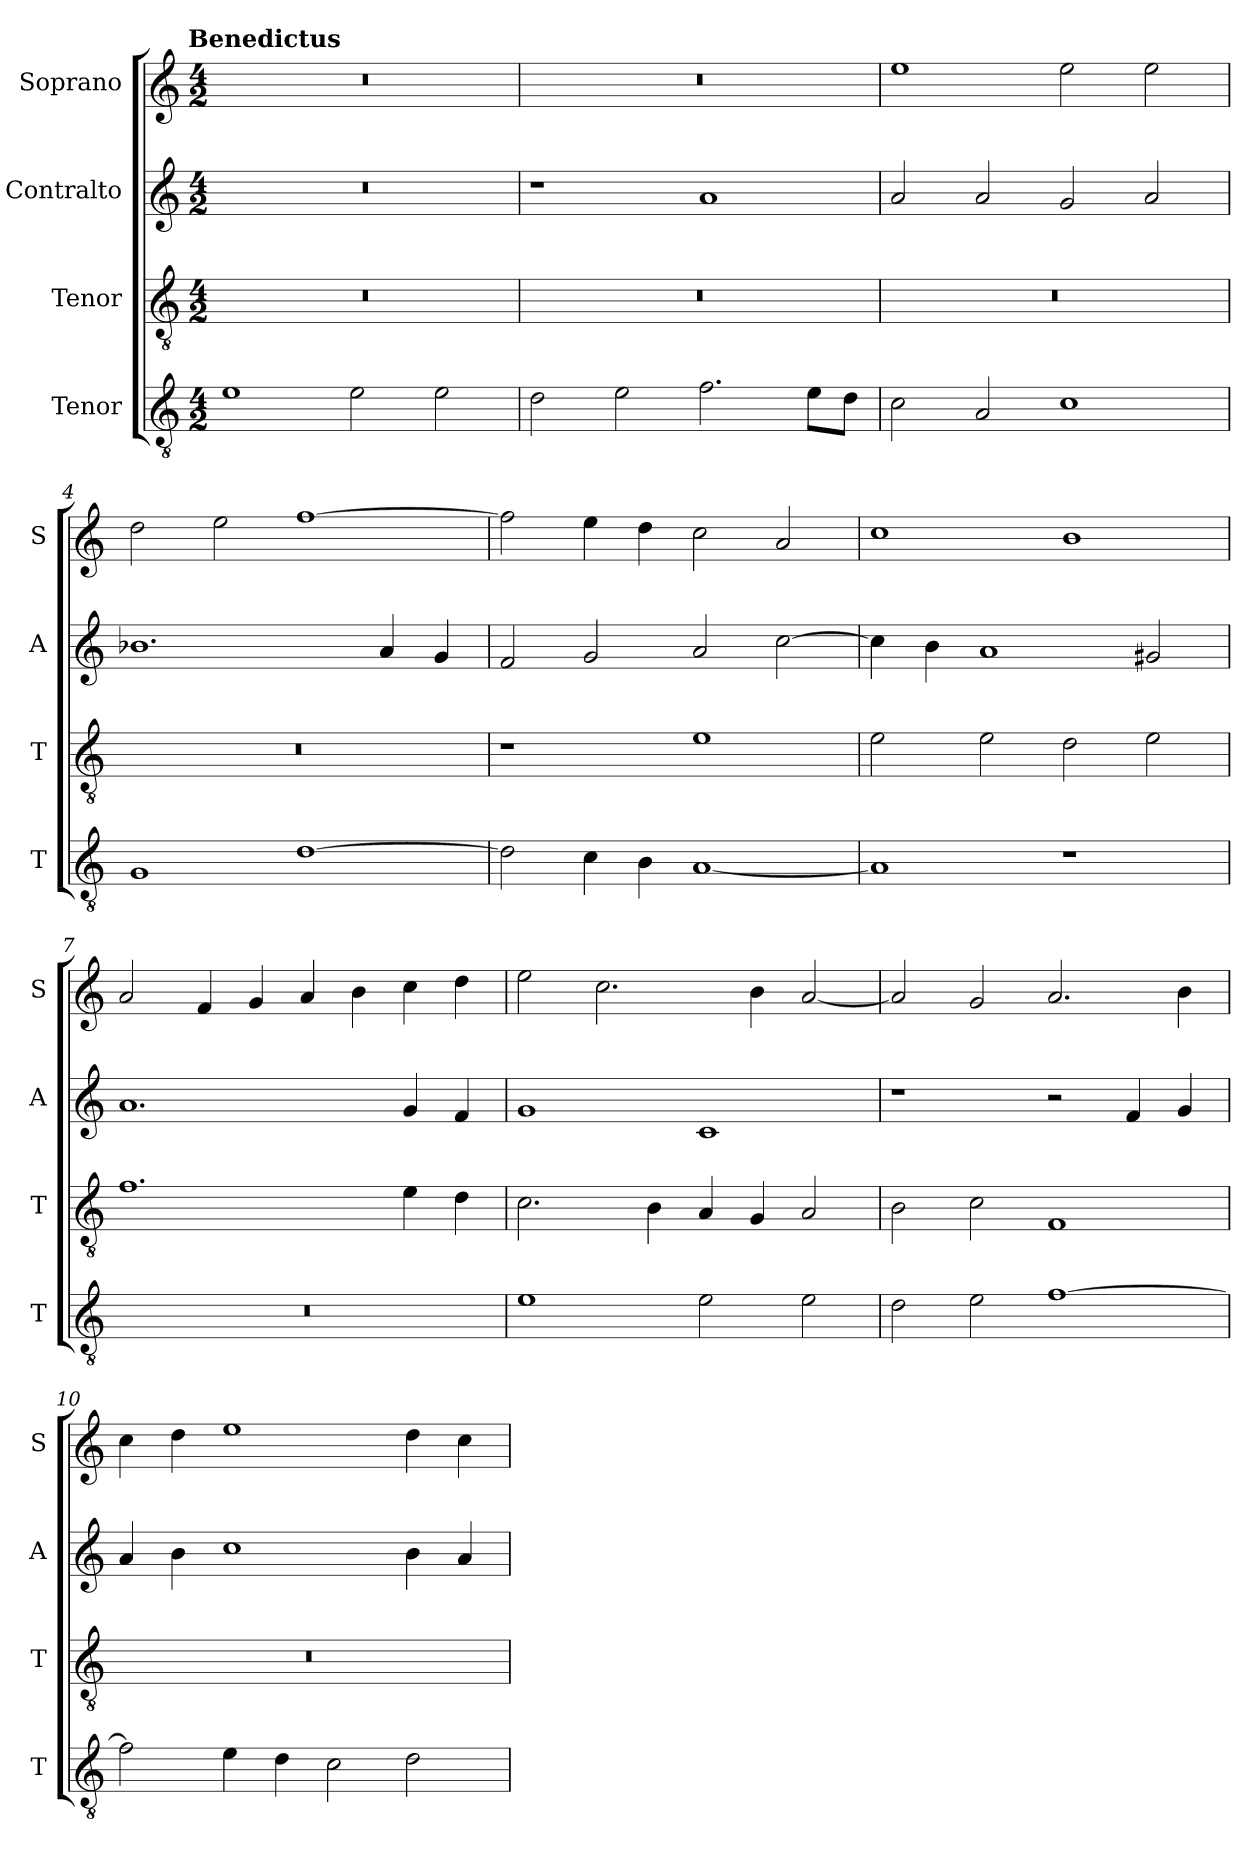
**kern	**kern	**kern	**kern
*part4	*part3	*part2	*part1
*staff4	*staff3	*staff2	*staff1
*I"Tenor	*I"Tenor	*I"Contralto	*I"Soprano
*I'T	*I'T	*I'A	*I'S
*clefGv2	*clefGv2	*clefG2	*clefG2
*k[]	*k[]	*k[]	*k[]
*A:aeo	*A:aeo	*A:aeo	*A:aeo
!!LO:TX:omd:t=Benedictus
*M4/2	*M4/2	*M4/2	*M4/2
=1	=1	=1	=1
1e	0r	0r	0r
2e	.	.	.
2e	.	.	.
=2	=2	=2	=2
2d	0r	1r	0r
2e	.	.	.
2.f	.	1a	.
8e\L	.	.	.
8d\J	.	.	.
=3	=3	=3	=3
2c	0r	2a	1ee
2A	.	2a	.
1c	.	2g	2ee
.	.	2a	2ee
=4	=4	=4	=4
1G	0r	1.b-X	2dd
.	.	.	2ee
[1d	.	.	[1ff
.	.	4a	.
.	.	4g	.
=5	=5	=5	=5
2d]	1r	2f	2ff]
4c	.	2g	4ee
4B	.	.	4dd
[1A	1e	2a	2cc
.	.	[2cc	2a
=6	=6	=6	=6
1A]	2e	4cc]	1cc
.	.	4b	.
.	2e	1a	.
1r	2d	.	1b
.	2e	2g#X	.
=7	=7	=7	=7
0r	1.f	1.a	2a
.	.	.	4f
.	.	.	4g
.	.	.	4a
.	.	.	4b
.	4e	4g	4cc
.	4d	4f	4dd
=8	=8	=8	=8
1e	2.c	1g	2ee
.	.	.	2.cc
.	4B	.	.
2e	4A	1c	.
.	4G	.	4b
2e	2A	.	[2a
=9	=9	=9	=9
2d	2B	1r	2a]
2e	2c	.	2g
[1f	1F	2r	2.a
.	.	4f	.
.	.	4g	4b
=10	=10	=10	=10
2f]	0r	4a	4cc
.	.	4b	4dd
4e	.	1cc	1ee
4d	.	.	.
2c	.	.	.
2d	.	4b	4dd
.	.	4a	4cc
=	=	=	=
*-	*-	*-	*-
